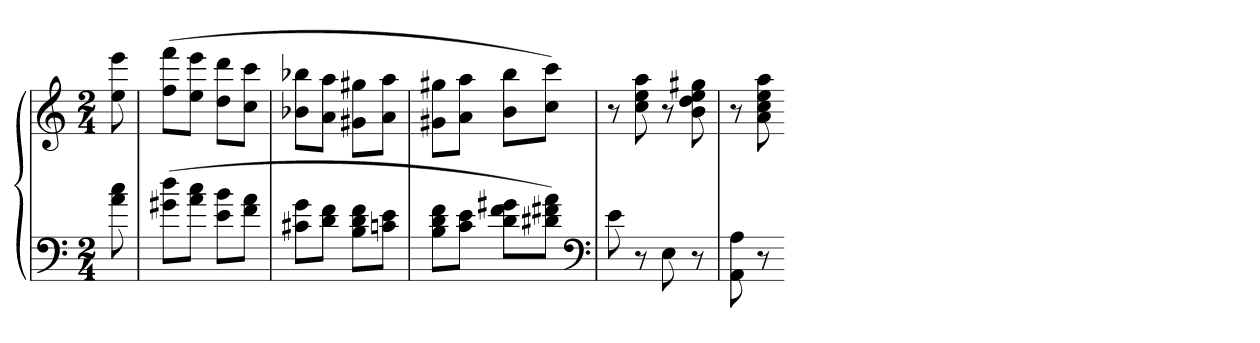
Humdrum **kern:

**kern	**kern
*part1	*part1
*staff2	*staff1
*clefF4	*clefG2
*k[]	*k[]
*a:	*a:
*M2/4	*M2/4
=	=
8a 8cc	8ee 8eee
=	=
(8g#X 8ddL	(8ff 8fffL
8a 8ccJ	8ee 8eeeJ
8e 8bL	8dd 8dddL
8f 8aJ	8cc 8cccJ
=	=
8c#X 8gL	8b-X 8bb-XL
8d 8fJ	8a 8aaJ
8B 8d 8fL	8g#X 8gg#XL
8cn 8eJ	8a 8aaJ
=	=
8B 8d 8fL	8g#X 8gg#XL
8c 8eJ	8a 8aaJ
8d 8f 8g#XL	8b 8bbL
8d#X 8f#X 8aJ)	8cc 8cccJ)
*clefF4	*
=	=
8e	8r
8r	8cc 8ee 8aa
8E	8r
8r	8b 8dd 8ee 8gg#X
=	=
8AA 8A	8r
8r	8a 8cc 8ee 8aa
=-	=-
*-	*-
